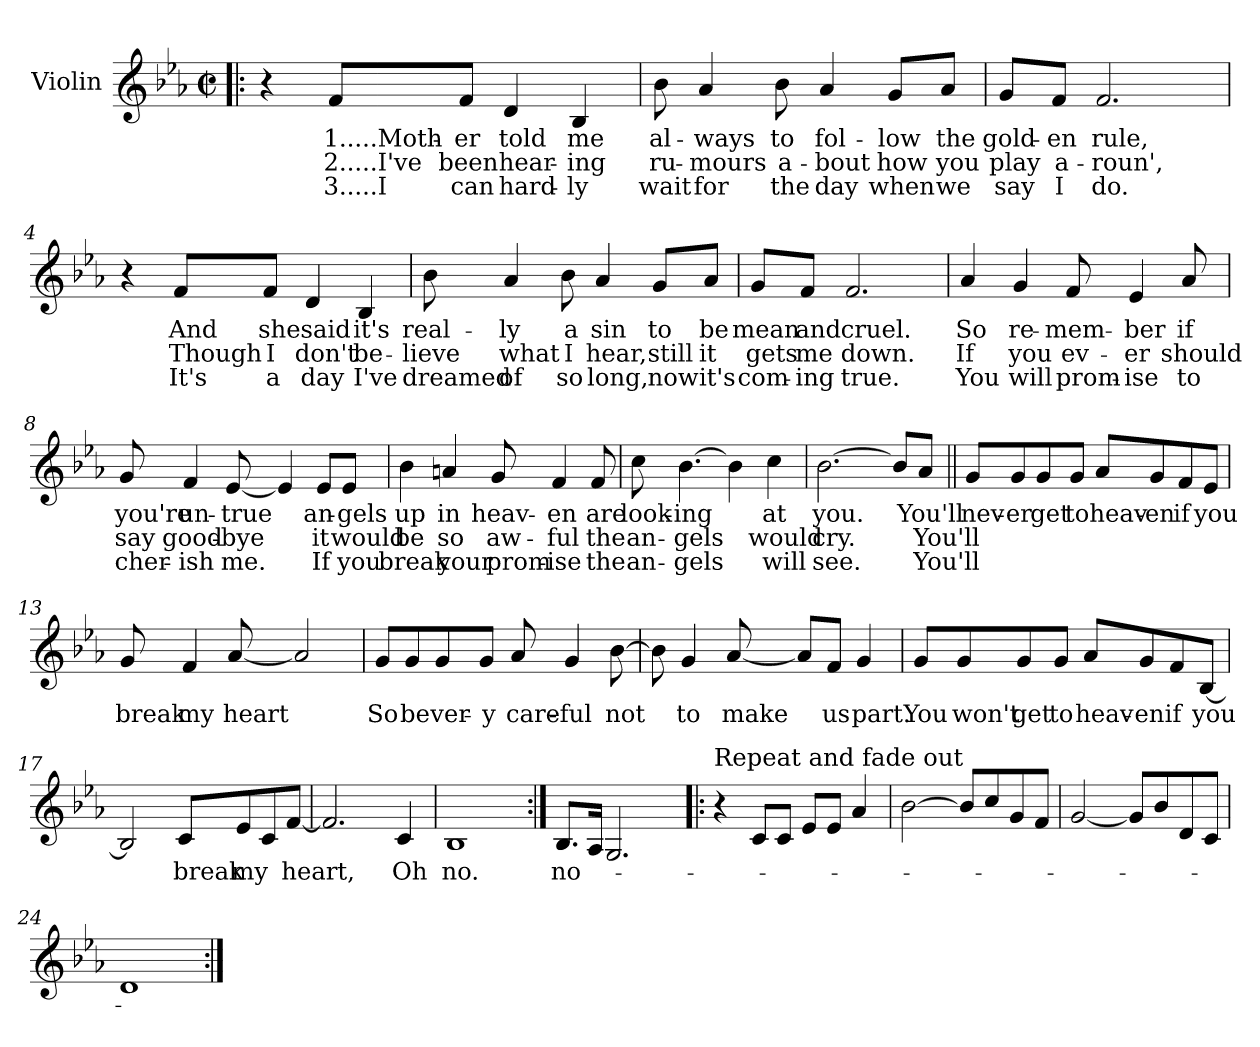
**kern	**text	**text	**text
*part1	*part1	*part1	*part1
*staff1	*staff1	*staff1	*staff1
*I"Violin	*	*	*
*I'Vln	*	*	*
*clefG2	*	*	*
*k[b-e-a-]	*	*	*
*E-:	*	*	*
*M2/2	*	*	*
*met(c|)	*	*	*
=1!|:	=1!|:	=1!|:	=1!|:
4r	.	.	.
8f/L	1.....Moth-	2.....I've	3.....I
8f/J	-er	been	can
4d/	told	hear-	hard-
4B-/	me	-ing	-ly
=2	=2	=2	=2
8b-\	al-	ru-	wait
4a-/	-ways	-mours	for
8b-\	to	a-	the
4a-/	fol-	-bout	day
8g/L	-low	how	when
8a-/J	the	you	we
=3	=3	=3	=3
8g/L	gold-	play	say
8f/J	-en	a-	I
2.f/	rule,	-roun',	do.
=4	=4	=4	=4
4r	.	.	.
8f/L	And	Though	It's
8f/J	she	I	a
4d/	said	don't	day
4B-/	it's	be-	I've
!!LO:LB:g=z
=5	=5	=5	=5
8b-\	real-	-lieve	dreamed
4a-/	-ly	what	of
8b-\	a	I	so
4a-/	sin	hear,	long,
8g/L	to	still	now
8a-/J	be	it	it's
=6	=6	=6	=6
8g/L	mean	gets	com-
8f/J	and	me	-ing
2.f/	cruel.	down.	true.
=7	=7	=7	=7
4a-/	So	If	You
4g/	re-	you	will
8f/	-mem-	ev-	prom-
4e-/	-ber	-er	-ise
8a-/	if	should	to
=8	=8	=8	=8
8g/	you're	say	cher-
4f/	un-	good-	-ish
[8e-/	-true	-bye	me.
4e-/]	.	.	.
8e-/L	an-	it	If
8e-/J	-gels	would	you
!!LO:LB:g=z
=9	=9	=9	=9
4b-\	up	be	break
4an/	in	so	your
8g/	heav-	aw-	prom-
4f/	-en	-ful	-ise
8f/	are	the	the
=10	=10	=10	=10
8cc\	look-	an-	an-
[4.b-\	-ing	-gels	-gels
4b-\]	.	.	.
4cc\	at	would	will
=11	=11	=11	=11
[2.b-\	you.	cry.	see.
8b-/L]	.	.	.
8a-/J	You'll	You'll	You'll
=12||	=12||	=12||	=12||
8g/L	nev-	.	.
8g/	-er	.	.
8g/	get	.	.
8g/J	to	.	.
8a-/L	heav-	.	.
8g/	-en	.	.
8f/	if	.	.
8e-/J	you	.	.
!!LO:LB:g=z
=13	=13	=13	=13
8g/	break	.	.
4f/	my	.	.
[8a-/	heart	.	.
2a-/]	.	.	.
=14	=14	=14	=14
8g/L	So	.	.
8g/	be	.	.
8g/	ver-	.	.
8g/J	-y	.	.
8a-/	care-	.	.
4g/	-ful	.	.
[8b-\	not	.	.
=15	=15	=15	=15
8b-\]	.	.	.
4g/	to	.	.
[8a-/	make	.	.
8a-/L]	.	.	.
8f/J	us	.	.
4g/	part.	.	.
=16	=16	=16	=16
8g/L	You	.	.
8g/	won't	.	.
8g/	get	.	.
8g/J	to	.	.
8a-/L	heav-	.	.
8g/	-en	.	.
8f/	if	.	.
[8B-/J	you	.	.
!!LO:LB:g=z
=17	=17	=17	=17
2B-/]	.	.	.
8c/L	break	.	.
8e-/	my	.	.
8c/	.	.	.
[8f/J	heart,	.	.
=18	=18	=18	=18
2.f/]	.	.	.
4c/	Oh	.	.
=19	=19	=19	=19
1B-	no.	.	.
=20:|!	=20:|!	=20:|!	=20:|!
8.B-/L	no-	.	.
16A-/Jk	.	.	.
2.G/	.	.	.
!!LO:LB:g=z
=21!|:	=21!|:	=21!|:	=21!|:
!LO:TX:a:t=Repeat and fade out	!	!	!
4r	.	.	.
8c/L	.	.	.
8c/J	.	.	.
8e-/L	.	.	.
8e-/J	.	.	.
4a-/	.	.	.
=22	=22	=22	=22
[2b-\	.	.	.
8b-/L]	.	.	.
8cc/	.	.	.
8g/	.	.	.
8f/J	.	.	.
=23	=23	=23	=23
[2g/	.	.	.
8g/L]	.	.	.
8b-/	.	.	.
8d/	.	.	.
8c/J	.	.	.
=24	=24	=24	=24
1d	.	.	.
=:|!	=:|!	=:|!	=:|!
*-	*-	*-	*-
